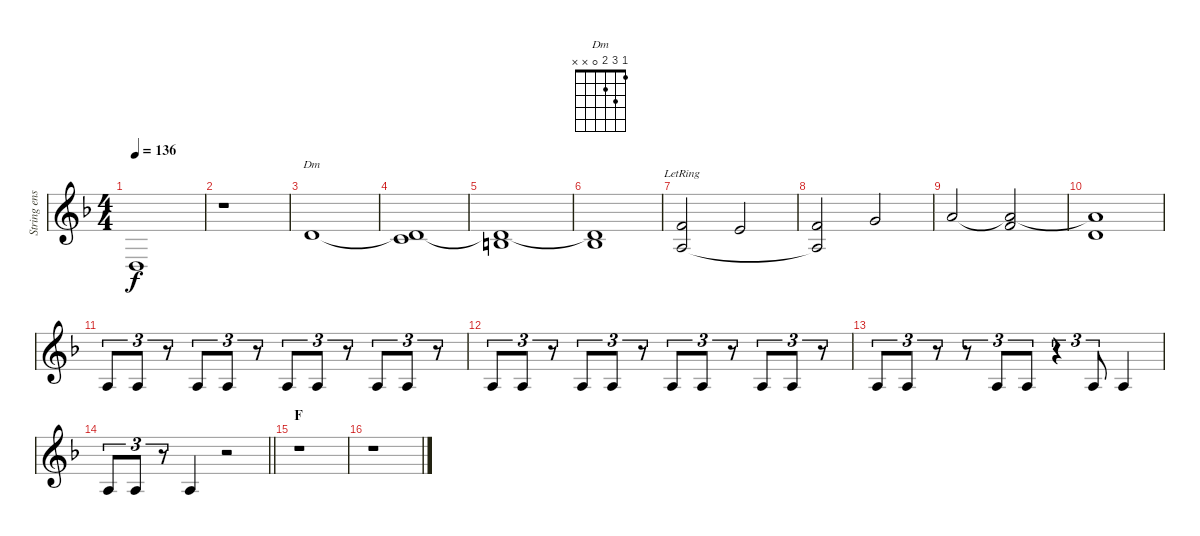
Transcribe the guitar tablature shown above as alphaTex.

\track ("String ensemble high" "String ens") {instrument stringensemble1}
\staff {score}
\tuning (E4 B3 G3 D3 A2 E2) {hide}
\chord ("Dm" 1 3 2 0 x x)
\ts (4 4)
\tempo 136
\clef g2
\ks dminor
0.4.1{dy f} |
r.1 |
3.2.1{ch "Dm"} |
(3.2{t} 5.3).1 |
(3.2{t} 4.3).1 |
(3.2{t} 3.3).1 |
(1.1 2.3{lr}).2 0.1.2 |
(1.1 2.3{t}).2 3.1.2 |
5.1.2 (5.1{t} 6.2).2 |
(5.1{t} 3.2).1 |
2.3.8{tu (3 2)} 2.3.8{tu (3 2)} r.8{tu (3 2)} 2.3.8{tu (3 2)} 2.3.8{tu (3 2)} r.8{tu (3 2)} 2.3.8{tu (3 2)} 2.3.8{tu (3 2)} r.8{tu (3 2)} 2.3.8{tu (3 2)} 2.3.8{tu (3 2)} r.8{tu (3 2)} |
2.3.8{tu (3 2)} 2.3.8{tu (3 2)} r.8{tu (3 2)} 2.3.8{tu (3 2)} 2.3.8{tu (3 2)} r.8{tu (3 2)} 2.3.8{tu (3 2)} 2.3.8{tu (3 2)} r.8{tu (3 2)} 2.3.8{tu (3 2)} 2.3.8{tu (3 2)} r.8{tu (3 2)} |
2.3.8{tu (3 2)} 2.3.8{tu (3 2)} r.8{tu (3 2)} r.8{tu (3 2)} 2.3.8{tu (3 2)} 2.3.8{tu (3 2)} r.4{tu (3 2)} 2.3.8{tu (3 2)} 2.3.4 |
\barLineRight lightlight
2.3.8{tu (3 2)} 2.3.8{tu (3 2)} r.8{tu (3 2)} 2.3.4 r.2 |
\section ("" "F")
r.1 |
r.1
